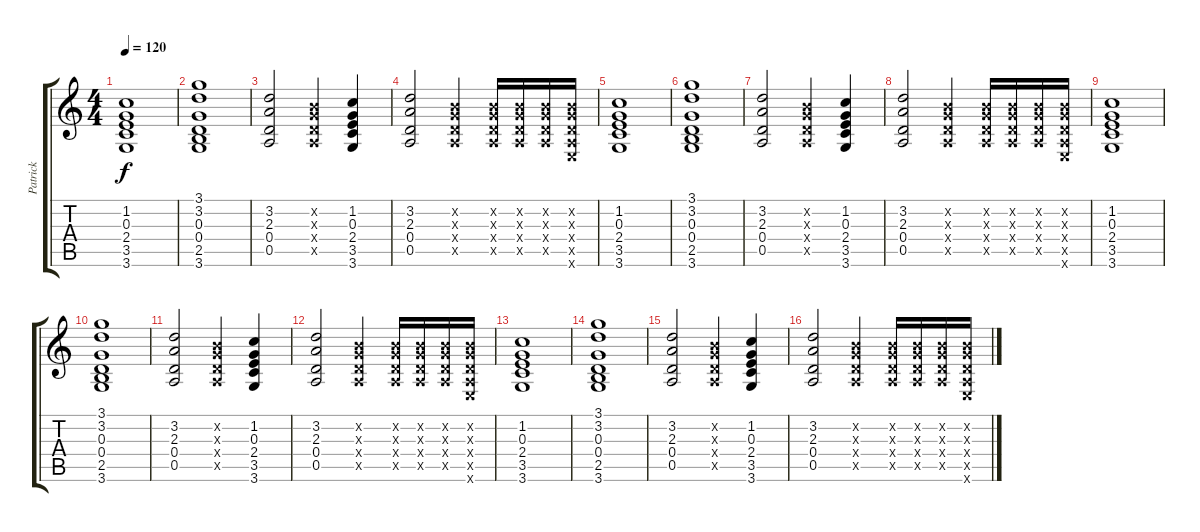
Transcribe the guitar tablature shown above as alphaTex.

\track ("Patrick" "Patrick") {instrument distortionguitar}
\staff {score tabs}
\tuning (E4 B3 G3 D3 A2 E2) {hide}
\ts (4 4)
\tempo 120
\clef g2
\ks c
(1.2 0.3 2.4 3.5 3.6).1{dy f} |
(3.1 3.2 0.3 0.4 2.5 3.6).1 |
(3.2 2.3 0.4 0.5).2 (0.2{x} 0.3{x} 0.4{x} 0.5{x}).4 (1.2 0.3 2.4 3.5 3.6).4 |
(3.2 2.3 0.4 0.5).2 (0.2{x} 0.3{x} 0.4{x} 0.5{x}).4 (0.2{x} 0.3{x} 0.4{x} 0.5{x}).16 (0.2{x} 0.3{x} 0.4{x} 0.5{x}).16 (0.2{x} 0.3{x} 0.4{x} 0.5{x}).16 (0.2{x} 0.3{x} 0.4{x} 0.5{x} 0.6{x}).16 |
(1.2 0.3 2.4 3.5 3.6).1 |
(3.1 3.2 0.3 0.4 2.5 3.6).1 |
(3.2 2.3 0.4 0.5).2 (0.2{x} 0.3{x} 0.4{x} 0.5{x}).4 (1.2 0.3 2.4 3.5 3.6).4 |
(3.2 2.3 0.4 0.5).2 (0.2{x} 0.3{x} 0.4{x} 0.5{x}).4 (0.2{x} 0.3{x} 0.4{x} 0.5{x}).16 (0.2{x} 0.3{x} 0.4{x} 0.5{x}).16 (0.2{x} 0.3{x} 0.4{x} 0.5{x}).16 (0.2{x} 0.3{x} 0.4{x} 0.5{x} 0.6{x}).16 |
(1.2 0.3 2.4 3.5 3.6).1 |
(3.1 3.2 0.3 0.4 2.5 3.6).1 |
(3.2 2.3 0.4 0.5).2 (0.2{x} 0.3{x} 0.4{x} 0.5{x}).4 (1.2 0.3 2.4 3.5 3.6).4 |
(3.2 2.3 0.4 0.5).2 (0.2{x} 0.3{x} 0.4{x} 0.5{x}).4 (0.2{x} 0.3{x} 0.4{x} 0.5{x}).16 (0.2{x} 0.3{x} 0.4{x} 0.5{x}).16 (0.2{x} 0.3{x} 0.4{x} 0.5{x}).16 (0.2{x} 0.3{x} 0.4{x} 0.5{x} 0.6{x}).16 |
(1.2 0.3 2.4 3.5 3.6).1 |
(3.1 3.2 0.3 0.4 2.5 3.6).1 |
(3.2 2.3 0.4 0.5).2 (0.2{x} 0.3{x} 0.4{x} 0.5{x}).4 (1.2 0.3 2.4 3.5 3.6).4 |
(3.2 2.3 0.4 0.5).2 (0.2{x} 0.3{x} 0.4{x} 0.5{x}).4 (0.2{x} 0.3{x} 0.4{x} 0.5{x}).16 (0.2{x} 0.3{x} 0.4{x} 0.5{x}).16 (0.2{x} 0.3{x} 0.4{x} 0.5{x}).16 (0.2{x} 0.3{x} 0.4{x} 0.5{x} 0.6{x}).16
